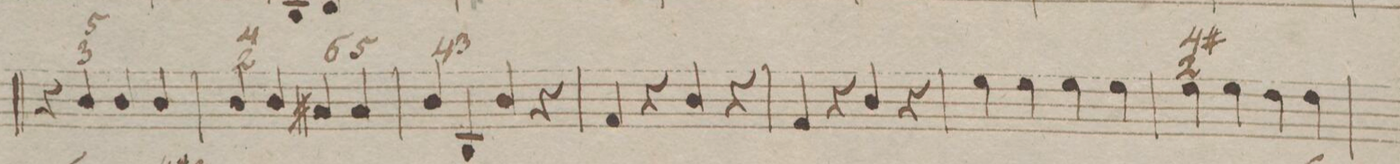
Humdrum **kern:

**kern	**fba	**dynam
*I"Organ.	*	*
*clefF4	*	*
*k[f#]	*	*
*met(c|)	*	*
*M4/4	*	*
4r	.	.
4D/	5 3	.
4D/	.	.
4D/	.	.
=62	=62	=62
4D/	4 2	.
4D/	.	.
4C#X/	6	.
4C#/	5	.
=63	=63	=63
4D/	4	.
4DD/	3	.
4D/	.	.
4r	.	.
=64	=64	=64
4AA/	.	.
4r	.	.
4D/	.	.
4r	.	.
=65	=65	=65
4AA/	.	.
4r	.	.
4D/	.	.
4r	.	.
=66	=66	=66
4G\	.	.
4G\	.	.
4G\	.	.
4G\	.	.
=67	=67	=67
4G\	#4 2	.
4G\	.	.
4F#\	.	.
4F#\	.	.
=68	=68	=68
*-	*-	*-
